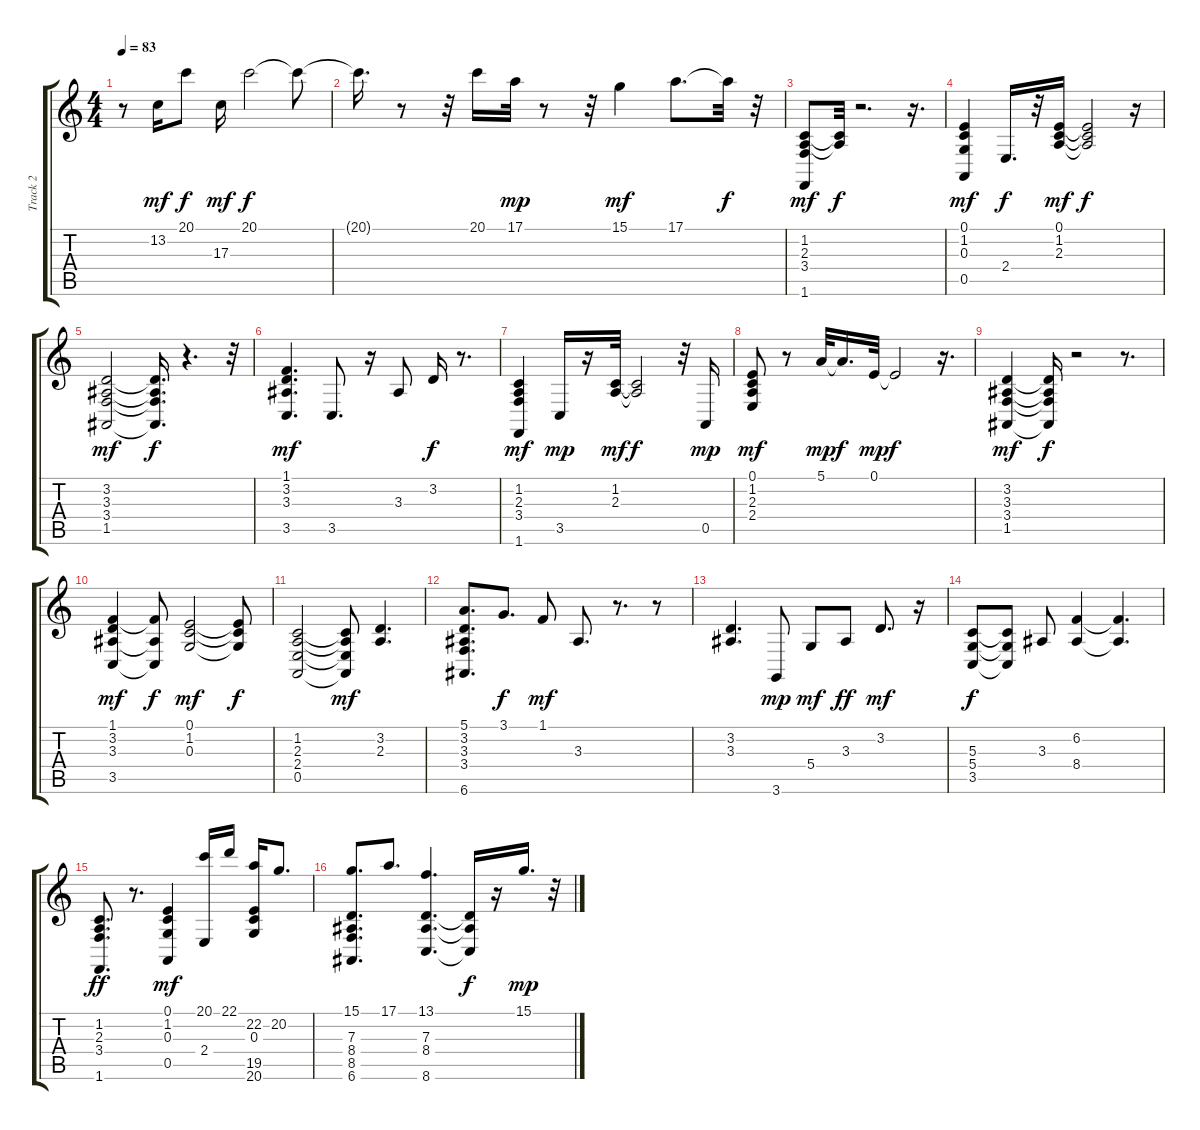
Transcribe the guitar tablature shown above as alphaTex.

\track ("Track 2" "Track 2") {instrument fx1rain}
\staff {score tabs}
\tuning (E4 B3 G3 D3 A2 E2) {hide}
\ts (4 4)
\tempo 83
\clef g2
\ks c
r.8{dy mf} 13.2.16 20.1.8{dy f} 17.3.16{dy mf} 20.1.2{dy f} 20.1{t}.8 |
20.1{t}.16{d} r.8 r.32 20.1.16 17.1.32{dy mp} r.8 r.32 15.1.4{dy mf} 17.1.8{d} 17.1{t}.32{dy f} r.32 |
(1.2 2.3 3.4 1.6).8{dy mf balance 3 instrument fx1rain} (1.2{t} 2.3{t}).32{dy f} r.2{d} r.16{d} |
(0.1 1.2 0.3 0.5).4{dy mf} 2.4.16{d dy f} r.32 (0.1 1.2 2.3).16{dy mf} (0.1{t} 1.2{t} 2.3{t}).2{dy f} r.16 |
(3.2 3.3 3.4 1.5).2{dy mf} (3.2{t} 3.3{t} 3.4{t} 1.5{t}).16{d dy f} r.4{d} r.32 |
(1.1 3.2 3.3 3.5).4{d dy mf} 3.5.8{d} r.16 3.3.8 3.2.16{dy f} r.8{d} |
(1.2 2.3 3.4 1.6).4{dy mf} 3.5.16{dy mp} r.16 (1.2 2.3).32{dy mf} (1.2{t} 2.3{t}).2{dy f} r.32 0.5.16{dy mp} |
(0.1 1.2 2.3 2.4).8{dy mf} r.8 5.1.32{dy mp} 5.1{t}.16{d dy f} 0.1.32{dy mp} 0.1{t}.2{dy f} r.16{d} |
(3.2 3.3 3.4 1.5).4{dy mf} (3.2{t} 3.3{t} 3.4{t} 1.5{t}).16{dy f} r.2 r.8{d} |
(1.1 3.2 3.3 3.5).4{dy mf} (1.1{t} 3.3{t} 3.5{t}).8{dy f} (0.1 1.2 0.3).2{dy mf} (0.1{t} 1.2{t} 0.3{t}).8{dy f} |
(1.2 2.3 2.4 0.5).2 (1.2{t} 2.3{t} 2.4{t} 0.5{t}).8{dy mf} (3.2 2.3).4{d} |
(5.1 3.2 3.3 3.4 6.6).8{d balance 3} 3.1.8{d dy f} 1.1.8{dy mf} 3.3.8{d} r.8{d} r.8 |
(3.2 3.3).4{d} 3.6.8{dy mp} 5.4.8{dy mf} 3.3.8{dy ff} 3.2.8{d dy mf} r.16 |
(5.3 5.4 3.5).8{dy f} (5.3{t} 5.4{t} 3.5{t}).8 3.3.8 (6.2 8.4).4 (6.2{t} 8.4{t}).4{d} |
(1.2 2.3 3.4 1.6).8{d dy ff} r.8{d} (0.1 1.2 0.3 0.5).4{dy mf} (20.1 2.4).16 22.1.16 (22.2 0.3 19.5 20.6).16 20.2.8{d} |
(15.1 7.3 8.4 8.5 6.6).8{d} 17.1.8{d} (13.1 7.3 8.4 8.6).4{d} (7.3{t} 8.4{t} 8.6{t}).16{dy f} r.16 15.1.16{d dy mp} r.32
